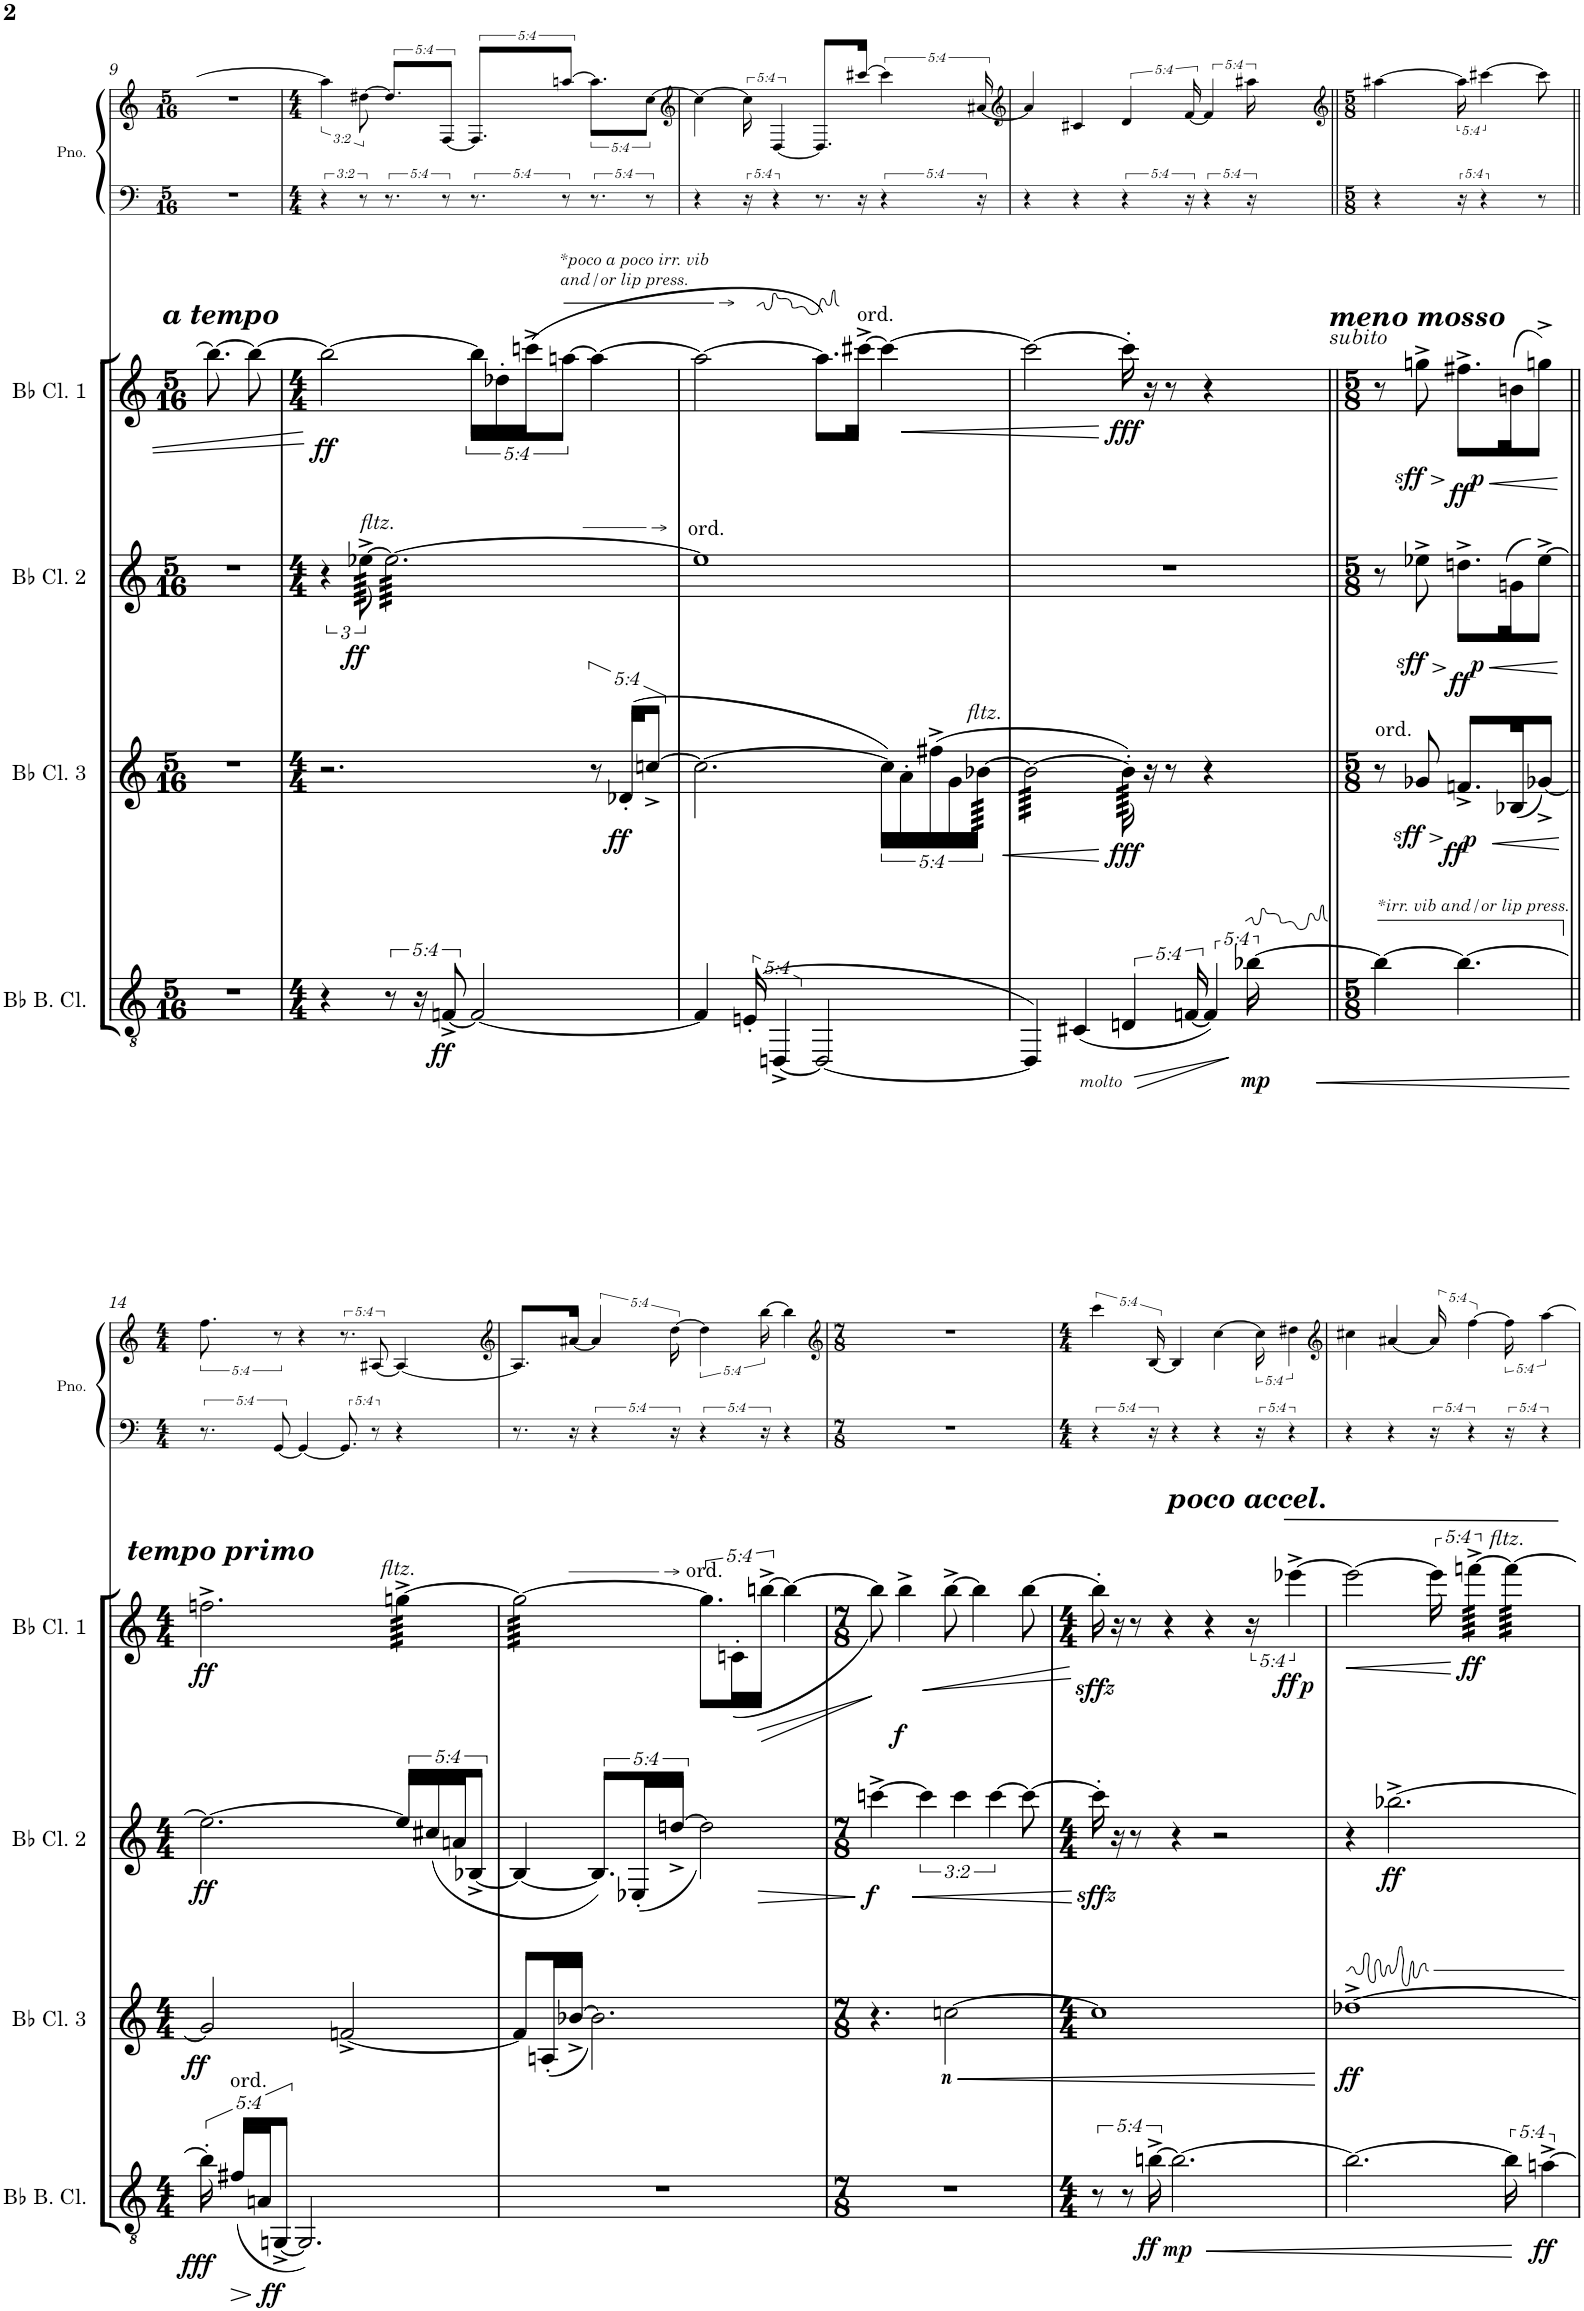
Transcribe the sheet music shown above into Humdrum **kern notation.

**kern	**dynam	**kern	**dynam	**kern	**dynam	**kern	**dynam	**kern	**kern
*part5	*part5	*part4	*part4	*part3	*part3	*part2	*part2	*part1	*part1
*staff6	*staff6	*staff5	*staff5	*staff4	*staff4	*staff3	*staff3	*staff2	*staff1
*I"Bb Bass Clarinet	*	*I"Bb Clarinet 3	*	*I"Bb Clarinet 2	*	*I"Bb Clarinet 1	*	*I"Piano	*
*I'Bb B. Cl.	*	*I'Bb Cl. 3	*	*I'Bb Cl. 2	*	*I'Bb Cl. 1	*	*I'Pno.	*
!!LO:PB:g=z
*clefGv2	*	*clefG2	*	*clefG2	*	*clefG2	*	*clefF4	*clefG2
*ITrd8c14	*	*ITrd1c2	*	*ITrd1c2	*	*ITrd1c2	*	*	*
*k[]	*	*k[]	*	*k[]	*	*k[]	*	*k[]	*k[]
*M5/16	*	*M5/16	*	*M5/16	*	*M5/16	*	*M5/16	*M5/16
=9	=9	=9	=9	=9	=9	=9	=9	=9	=9
!	!	!	!	!	!	!LO:TX:a:Bi:t=a tempo	!	!	!
16%5r	.	16%5r	.	16%5r	.	8.bb-\_	.	16%5r	16%5r
.	.	.	.	.	.	8bb-\_	.	.	.
=10	=10	=10	=10	=10	=10	=10	=10	=10	=10
*M4/4	*	*M4/4	*	*M4/4	*	*M4/4	*	*M4/4	*M4/4
!	!	!	!	!	!	!	!LO:DY:b	!	!
4r	.	2.r	.	6r	.	2bb-\_	ff	4r	6aa#\]
!	!	!	!	!LO:TX:a:i:t=fltz.	!	!	!	!	!
!	!	!	!	!	!LO:DY:b	!	!	!	!
*	*	*	*	*tremolo	*	*	*	*	*
.	.	.	.	[192ee-X^\	ff	.	.	.	[12dd#X\
.	.	.	.	192ee-X^\	.	.	.	.	.
.	.	.	.	192ee-X^\	.	.	.	.	.
.	.	.	.	192ee-X^\	.	.	.	.	.
.	.	.	.	192ee-X^\	.	.	.	.	.
.	.	.	.	192ee-X^\	.	.	.	.	.
.	.	.	.	192ee-X^\	.	.	.	.	.
.	.	.	.	192ee-X^\	.	.	.	.	.
.	.	.	.	192ee-X^\	.	.	.	.	.
.	.	.	.	192ee-X^\	.	.	.	.	.
.	.	.	.	192ee-X^\	.	.	.	.	.
.	.	.	.	192ee-X^\	.	.	.	.	.
.	.	.	.	192ee-X^\	.	.	.	.	.
.	.	.	.	192ee-X^\	.	.	.	.	.
.	.	.	.	192ee-X^\	.	.	.	.	.
.	.	.	.	192ee-X^\	.	.	.	.	.
10r	.	.	.	64ee-\LLLL	.	.	.	4r	10.dd#/L]
.	.	.	.	64ee-\	.	.	.	.	.
.	.	.	.	64ee-\	.	.	.	.	.
.	.	.	.	64ee-\	.	.	.	.	.
.	.	.	.	64ee-\	.	.	.	.	.
.	.	.	.	64ee-\	.	.	.	.	.
.	.	.	.	64ee-\	.	.	.	.	.
20r	.	.	.	.	.	.	.	.	.
.	.	.	.	64ee-\	.	.	.	.	.
.	.	.	.	64ee-\	.	.	.	.	.
.	.	.	.	64ee-\	.	.	.	.	.
!	!LO:DY:b	!	!	!	!	!	!	!	!
[10Fn^/	ff	.	.	.	.	.	.	.	[4F/
.	.	.	.	64ee-\	.	.	.	.	.
.	.	.	.	64ee-\	.	.	.	.	.
.	.	.	.	64ee-\	.	.	.	.	.
.	.	.	.	64ee-\	.	.	.	.	.
.	.	.	.	64ee-\	.	.	.	.	.
.	.	.	.	64ee-\	.	.	.	.	.
2F/_	.	.	.	64ee-\	.	20bb-\LL]	.	4r	.
.	.	.	.	64ee-\	.	.	.	.	.
.	.	.	.	64ee-\	.	.	.	.	.
.	.	.	.	64ee-\	.	.	.	.	.
.	.	.	.	.	.	20dd-X'\	.	.	.
.	.	.	.	64ee-\	.	.	.	.	.
.	.	.	.	64ee-\	.	.	.	.	.
.	.	.	.	64ee-\	.	.	.	.	.
.	.	.	.	.	.	(20cccn^\J	.	.	.
.	.	.	.	64ee-\	.	.	.	.	.
.	.	.	.	64ee-\	.	.	.	.	.
.	.	.	.	64ee-\	.	.	.	.	.
.	.	.	.	.	.	[10aan\J	.	.	[10aan/J
.	.	.	.	64ee-\	.	.	.	.	.
.	.	.	.	64ee-\	.	.	.	.	.
.	.	.	.	64ee-\	.	.	.	.	.
.	.	.	.	64ee-\	.	.	.	.	.
.	.	.	.	64ee-\	.	.	.	.	.
.	.	.	.	64ee-\	.	.	.	.	.
!	!	!	!	!	!	!LO:TX:a:i:t=*poco a poco irr. vib	!	!	!
!	!	!	!	!	!	!LO:TX:a:t=and/or lip press.	!	!	!
.	.	10r	.	64ee-\	.	4aa\_	.	4r	10.aa\L]
.	.	.	.	64ee-\	.	.	.	.	.
.	.	.	.	64ee-\	.	.	.	.	.
.	.	.	.	64ee-\	.	.	.	.	.
.	.	.	.	64ee-\	.	.	.	.	.
.	.	.	.	64ee-\	.	.	.	.	.
.	.	.	.	64ee-\	.	.	.	.	.
!	!	!	!LO:DY:b	!	!	!	!	!	!
.	.	(20d-X'/KL	ff	.	.	.	.	.	.
.	.	.	.	64ee-\	.	.	.	.	.
.	.	.	.	64ee-\	.	.	.	.	.
.	.	.	.	64ee-\	.	.	.	.	.
.	.	[10ccn^/J	.	.	.	.	.	.	[10cc\J
.	.	.	.	64ee-\	.	.	.	.	.
.	.	.	.	64ee-\	.	.	.	.	.
.	.	.	.	64ee-\	.	.	.	.	.
.	.	.	.	64ee-\	.	.	.	.	.
.	.	.	.	64ee-\	.	.	.	.	.
.	.	.	.	64ee-\JJJJ	.	.	.	.	.
*	*	*	*	*Xtremolo	*	*	*	*	*
!	!	!	!	!LO:TX:a:t=→	!	!	!	!	!
=11	=11	=11	=11	=11	=11	=11	=11	=11	=11
*	*	*	*	*	*	*	*	*	*clefG2
!	!	!	!	!LO:TX:a:t=ord.	!	!	!	!	!
4F/]	.	2.cc\_	.	1ee-]	.	2aa\_	.	4r	4cc\_
(>20En'/	.	.	.	.	.	.	.	4r	20cc\]
[5DDn^/	.	.	.	.	.	.	.	.	[5D/
!	!	!	!	!	!	!LO:TX:a:t=→	!	!	!
2DD/_	.	.	.	.	.	8.aa\L])	.	8.r	8.D/L]
!	!	!	!	!	!	!LO:TX:a:t=ord.	!	!	!
.	.	.	.	.	.	[16ccc#X^\Jk	.	16r	[16ccc#X/Jk
!	!	!	!	!	!	!	!LO:HP:b	!	!
.	.	20cc\LL])	.	.	.	4ccc#\_	<	4r	5ccc#\]
.	.	20a'\	.	.	.	.	.	.	.
.	.	(20ff#X^\	.	.	.	.	.	.	.
.	.	20g\	.	.	.	.	.	.	.
!	!	!LO:TX:a:i:t=fltz.	!	!	!	!	!	!	!
!	!	!	!LO:HP:b	!	!	!	!	!	!
*	*	*tremolo	*	*	*	*	*	*	*
.	.	[320b-X\	<	.	.	.	.	.	[20a#X/
.	.	320b-X\	.	.	.	.	.	.	.
.	.	320b-X\	.	.	.	.	.	.	.
.	.	320b-X\	.	.	.	.	.	.	.
.	.	320b-X\	.	.	.	.	.	.	.
.	.	320b-X\	.	.	.	.	.	.	.
.	.	320b-X\	.	.	.	.	.	.	.
.	.	320b-X\	.	.	.	.	.	.	.
.	.	320b-X\	.	.	.	.	.	.	.
.	.	320b-X\	.	.	.	.	.	.	.
.	.	320b-X\	.	.	.	.	.	.	.
.	.	320b-X\	.	.	.	.	.	.	.
.	.	320b-X\	.	.	.	.	.	.	.
.	.	320b-X\	.	.	.	.	.	.	.
.	.	320b-X\	.	.	.	.	.	.	.
.	.	320b-X\JJJJJJ	.	.	.	.	.	.	.
=12	=12	=12	=12	=12	=12	=12	=12	=12	=12
*	*	*	*	*	*	*	*	*	*clefG2
4DD/])	.	64b-\LLLL	.	1r	.	2ccc#\_	.	4r	4a#/]
.	.	64b-\	.	.	.	.	.	.	.
.	.	64b-\	.	.	.	.	.	.	.
.	.	64b-\	.	.	.	.	.	.	.
.	.	64b-\	.	.	.	.	.	.	.
.	.	64b-\	.	.	.	.	.	.	.
.	.	64b-\	.	.	.	.	.	.	.
.	.	64b-\	.	.	.	.	.	.	.
.	.	64b-\	.	.	.	.	.	.	.
.	.	64b-\	.	.	.	.	.	.	.
.	.	64b-\	.	.	.	.	.	.	.
.	.	64b-\	.	.	.	.	.	.	.
.	.	64b-\	.	.	.	.	.	.	.
.	.	64b-\	.	.	.	.	.	.	.
.	.	64b-\	.	.	.	.	.	.	.
.	.	64b-\	.	.	.	.	.	.	.
!LO:TX:b:i:t=molto	!	!	!	!	!	!	!	!	!
!	!LO:HP:b	!	!	!	!	!	!	!	!
(4C#X/	>	64b-\	.	.	.	.	.	4r	4c#X/
.	.	64b-\	.	.	.	.	.	.	.
.	.	64b-\	.	.	.	.	.	.	.
.	.	64b-\	.	.	.	.	.	.	.
.	.	64b-\	.	.	.	.	.	.	.
.	.	64b-\	.	.	.	.	.	.	.
.	.	64b-\	.	.	.	.	.	.	.
.	.	64b-\	.	.	.	.	.	.	.
.	.	64b-\	.	.	.	.	.	.	.
.	.	64b-\	.	.	.	.	.	.	.
.	.	64b-\	.	.	.	.	.	.	.
.	.	64b-\	.	.	.	.	.	.	.
.	.	64b-\	.	.	.	.	.	.	.
.	.	64b-\	.	.	.	.	.	.	.
.	.	64b-\	.	.	.	.	.	.	.
.	.	64b-\JJJJ	.	.	.	.	.	.	.
!	!	!	!LO:DY:n=1:b	!	!	!	!LO:DY:n=1:b	!	!
5Dn/	.	256b-'\])	[ fff	.	.	16ccc#'\]	[ fff	4r	5d/
.	.	256b-'\)	.	.	.	.	.	.	.
.	.	256b-'\)	.	.	.	.	.	.	.
.	.	256b-'\)	.	.	.	.	.	.	.
.	.	256b-'\)	.	.	.	.	.	.	.
.	.	256b-'\)	.	.	.	.	.	.	.
.	.	256b-'\)	.	.	.	.	.	.	.
.	.	256b-'\)	.	.	.	.	.	.	.
.	.	256b-'\)	.	.	.	.	.	.	.
.	.	256b-'\)	.	.	.	.	.	.	.
.	.	256b-'\)	.	.	.	.	.	.	.
.	.	256b-'\)	.	.	.	.	.	.	.
.	.	256b-'\)	.	.	.	.	.	.	.
.	.	256b-'\)	.	.	.	.	.	.	.
.	.	256b-'\)	.	.	.	.	.	.	.
.	.	256b-'\)	.	.	.	.	.	.	.
*	*	*Xtremolo	*	*	*	*	*	*	*
.	.	16r	.	.	.	16r	.	.	.
.	.	8r	.	.	.	8r	.	.	.
[20Fn/	.	.	.	.	.	.	.	.	[4f/
5F/])	.	4r	.	.	.	4r	.	4r	.
!	!LO:HP:n=1:b	!	!	!	!	!	!	!	!
!	!LO:DY:n=1:b	!	!	!	!	!	!	!	!
[20b-X\	] < mp	.	.	.	.	.	.	.	20aa#X\
=13||	=13||	=13||	=13||	=13||	=13||	=13||	=13||	=13||	=13||
*	*	*	*	*	*	*	*	*	*clefG2
*M5/8	*	*M5/8	*	*M5/8	*	*M5/8	*	*M5/8	*M5/8
!	!	!	!	!	!	!LO:TX:a:Bi:t=meno mosso	!	!	!
!	!	!	!	!	!	!LO:TX:b:i:t=subito	!	!	!
4b-\_	.	8r	.	8r	.	8r	.	4r	[4aa#X\
!	!	!	!	!	!	!LO:TX:b:i:t=s	!	!	!
!	!	!	!	!LO:TX:b:i:t=s	!	!	!	!	!
!	!	!LO:TX:b:i:t=s	!	!	!	!	!	!	!
!	!	!LO:TX:a:t=ord.	!	!	!	!	!	!	!
.	.	8g-X/	.	8ee-X^\	.	8ggn^\	.	.	.
!LO:TX:a:i:t=*irr. vib and/or lip press.	!	!	!	!	!	!	!	!	!
!	!	!	!LO:DY:b	!	!	!	!	!	!
!	!	!	!LO:DY:n=1:b	!	!LO:DY:b	!	!	!	!
!	!	!	!	!	!LO:DY:n=1:b	!	!LO:DY:b	!	!
!	!	!	!	!	!	!	!LO:DY:n=1:b	!	!
4.b-\_	.	8.fn^/L	ff p	8.ddn^\L	ff p	8.ff#X^\L	ff p	4r	20aa#\]
.	.	.	.	.	.	.	.	.	[5ccc#X\
!	!	!	!LO:HP:b	!	!LO:HP:b	!	!LO:HP:b	!	!
.	.	(16B-X/K	<	(16gn\K	<	(16bn\K	<	.	.
.	.	[8g-X^/J)	.	[8ee-^\J)	.	8ggn^\J)	.	8r	8ccc#\]
.	[	.	[	.	[	.	[	.	.
!!LO:LB:g=z
=14||	=14||	=14||	=14||	=14||	=14||	=14||	=14||	=14||	=14||
*M4/4	*	*M4/4	*	*M4/4	*	*M4/4	*	*M4/4	*M4/4
!	!	!	!	!	!	!LO:TX:a:Bi:t=tempo primo	!	!	!
!	!LO:DY:b	!	!LO:DY:b	!	!LO:DY:b	!	!LO:DY:b	!	!
20b-'\]	fff	2g-/]	ff	2.ee-\_	ff	2.ffn^\	ff	10.r	10.ff\
!LO:TX:a:t=ord.	!	!	!	!	!	!	!	!	!
!	!LO:HP:b	!	!	!	!	!	!	!	!
(20f#X/LL	>	.	.	.	.	.	.	.	.
20An/J	.	.	.	.	.	.	.	.	.
!	!LO:DY:n=1:b	!	!	!	!	!	!	!	!
[10GGn^/J	] ff	.	.	.	.	.	.	[10GG/	10r
2.GG/])	.	.	.	.	.	.	.	4GG/_	4r
.	.	[2fn^/	.	.	.	.	.	10.GG/]	10.r
.	.	.	.	.	.	.	.	10r	[10A#X/
!	!	!	!	!	!	!LO:TX:a:i:t=fltz.	!	!	!
*	*	*	*	*	*	*tremolo	*	*	*
.	.	.	.	20ee-/LL]	.	[64ggn^\LLLL	.	4r	4A#/_
.	.	.	.	.	.	64ggn^\	.	.	.
.	.	.	.	.	.	64ggn^\	.	.	.
.	.	.	.	.	.	64ggn^\	.	.	.
.	.	.	.	(20cc#X/	.	.	.	.	.
.	.	.	.	.	.	64ggn^\	.	.	.
.	.	.	.	.	.	64ggn^\	.	.	.
.	.	.	.	.	.	64ggn^\	.	.	.
.	.	.	.	20an/J	.	.	.	.	.
.	.	.	.	.	.	64ggn^\	.	.	.
.	.	.	.	.	.	64ggn^\	.	.	.
.	.	.	.	.	.	64ggn^\	.	.	.
.	.	.	.	[10B-X^/J	.	.	.	.	.
.	.	.	.	.	.	64ggn^\	.	.	.
.	.	.	.	.	.	64ggn^\	.	.	.
.	.	.	.	.	.	64ggn^\	.	.	.
.	.	.	.	.	.	64ggn^\	.	.	.
.	.	.	.	.	.	64ggn^\	.	.	.
.	.	.	.	.	.	64ggn^\JJJJ	.	.	.
=15	=15	=15	=15	=15	=15	=15	=15	=15	=15
*	*	*	*	*	*	*	*	*	*clefG2
1r	.	8f/L]	.	4B-/_	.	64gg\LLLL	.	8.r	8.A#/L]
.	.	.	.	.	.	64gg\	.	.	.
.	.	.	.	.	.	64gg\	.	.	.
.	.	.	.	.	.	64gg\	.	.	.
.	.	.	.	.	.	64gg\	.	.	.
.	.	.	.	.	.	64gg\	.	.	.
.	.	.	.	.	.	64gg\	.	.	.
.	.	.	.	.	.	64gg\	.	.	.
.	.	(<16An'/L	.	.	.	64gg\	.	.	.
.	.	.	.	.	.	64gg\	.	.	.
.	.	.	.	.	.	64gg\	.	.	.
.	.	.	.	.	.	64gg\	.	.	.
.	.	[16b-X^/JJ	.	.	.	64gg\	.	16r	[16a#X/Jk
.	.	.	.	.	.	64gg\	.	.	.
.	.	.	.	.	.	64gg\	.	.	.
.	.	.	.	.	.	64gg\	.	.	.
.	.	2.b-\])	.	10.B-/L])	.	64gg\	.	4r	5a#/]
.	.	.	.	.	.	64gg\	.	.	.
.	.	.	.	.	.	64gg\	.	.	.
.	.	.	.	.	.	64gg\	.	.	.
.	.	.	.	.	.	64gg\	.	.	.
.	.	.	.	.	.	64gg\	.	.	.
.	.	.	.	.	.	64gg\	.	.	.
.	.	.	.	.	.	64gg\	.	.	.
.	.	.	.	.	.	64gg\	.	.	.
.	.	.	.	.	.	64gg\	.	.	.
.	.	.	.	(<20E-X'/L	.	.	.	.	.
.	.	.	.	.	.	64gg\	.	.	.
.	.	.	.	.	.	64gg\	.	.	.
.	.	.	.	.	.	64gg\	.	.	.
.	.	.	.	[20ddn^/JJ	.	.	.	.	[4dd\
.	.	.	.	.	.	64gg\	.	.	.
.	.	.	.	.	.	64gg\	.	.	.
.	.	.	.	.	.	64gg\JJJJ	.	.	.
*	*	*	*	*	*	*Xtremolo	*	*	*
!	!	!	!	!	!	!LO:TX:a:t=→	!	!	!
!	!	!	!	!	!	!LO:TX:a:t=ord.	!	!	!
!	!	!	!	!	!LO:HP:b	!	!	!	!
.	.	.	.	2dd\])	>	10.gg\L]	.	4r	.
.	.	.	.	.	.	(<20cn'\L	.	.	.
!	!	!	!	!	!	!	!LO:HP:b	!	!
.	.	.	.	.	.	[20bbn^\JJ	>	.	[20bb\
.	.	.	.	.	.	4bb\_	.	4r	4bb\]
.	.	.	.	.	]	.	.	.	.
=16	=16	=16	=16	=16	=16	=16	=16	=16	=16
*	*	*	*	*	*	*	*	*	*clefG2
*M7/8	*	*M7/8	*	*M7/8	*	*M7/8	*	*M7/8	*M7/8
!	!	!	!	!	!LO:HP:b	!	!	!	!
!	!	!	!	!	!LO:DY:n=1:b	!	!	!	!
2..r	.	4.r	.	[4cccn^\	< f	8bb\])	.	2..r	2..r
!	!	!	!	!	!	!	!LO:DY:n=1:b	!	!
.	.	.	.	.	.	4bb^\	] f	.	.
.	.	.	.	6ccc\]	.	.	.	.	.
!	!	!	!LO:HP:b	!	!	!	!LO:HP:b	!	!
!	!	!	!LO:DY:n=1:b	!	!	!	!	!	!
.	.	[2ccn\	< other-dynamics	.	.	[8bb^\	<	.	.
.	.	.	.	6ccc\	.	.	.	.	.
.	.	.	.	.	.	4bb\]	.	.	.
.	.	.	.	[6ccc\	.	.	.	.	.
.	.	.	.	8ccc\_	.	[8bb\	.	.	.
.	.	.	.	.	[	.	[	.	.
=17	=17	=17	=17	=17	=17	=17	=17	=17	=17
*M4/4	*	*M4/4	*	*M4/4	*	*M4/4	*	*M4/4	*M4/4
!	!	!	!	!	!LO:DY:b	!	!LO:DY:b	!	!
10r	.	1cc]	.	16ccc'\]	sffz	16bb'\]	sffz	4r	5ccc\
.	.	.	.	16r	.	16r	.	.	.
10r	.	.	.	.	.	.	.	.	.
.	.	.	.	8r	.	8r	.	.	.
[20bn^\	.	.	.	.	.	.	.	.	[20B/
!	!LO:HP:b	!	!	!	!	!	!	!	!
!	!LO:DY:n=1:b	!	!	!	!	!	!	!	!
2.b\_	< mp	.	.	4r	.	4r	.	4r	4B/]
!	!	!	!	!	!	!LO:TX:a:Bi:t=poco accel.	!	!	!
.	.	.	.	2r	.	4r	.	4r	[4cc\
.	.	.	.	.	.	20r	.	4r	20cc\]
!	!	!	!	!	!	!	!LO:DY:b	!	!
!	!	!	!	!	!	!	!LO:DY:n=1:b	!	!
.	.	.	.	.	.	[5eee-X^\	ff p	.	5dd#X\
.	.	.	[	.	.	.	.	.	.
=18	=18	=18	=18	=18	=18	=18	=18	=18	=18
*	*	*	*	*	*	*	*	*	*clefG2
!	!	!	!LO:DY:b	!	!	!	!LO:HP:b	!	!
2.b\_	.	[1dd-X^	ff	4r	.	2eee-\_	<	4r	4cc#X\
!	!	!	!	!	!LO:DY:b	!	!	!	!
.	.	.	.	[2.bb-X^\	ff	.	.	4r	[4a#X/
.	.	.	.	.	.	20eee-\]	.	4r	20a#/]
!	!	!	!	!	!	!LO:TX:a:i:t=fltz.	!	!	!
!	!	!	!	!	!	!	!LO:DY:n=1:b	!	!
*	*	*	*	*	*	*tremolo	*	*	*
.	.	.	.	.	.	[80fffn^\LLLL	[ ff	.	[4ff\
.	.	.	.	.	.	80fffn^\	.	.	.
.	.	.	.	.	.	80fffn^\	.	.	.
.	.	.	.	.	.	80fffn^\	.	.	.
.	.	.	.	.	.	80fffn^\	.	.	.
.	.	.	.	.	.	80fffn^\	.	.	.
.	.	.	.	.	.	80fffn^\	.	.	.
.	.	.	.	.	.	80fffn^\	.	.	.
.	.	.	.	.	.	80fffn^\	.	.	.
.	.	.	.	.	.	80fffn^\	.	.	.
.	.	.	.	.	.	80fffn^\	.	.	.
.	.	.	.	.	.	80fffn^\	.	.	.
.	.	.	.	.	.	80fffn^\	.	.	.
.	.	.	.	.	.	80fffn^\	.	.	.
.	.	.	.	.	.	80fffn^\	.	.	.
.	.	.	.	.	.	80fffn^\JJJJ	.	.	.
20b\]	.	.	.	.	.	64fff\LLLL	.	4r	.
.	.	.	.	.	.	64fff\	.	.	.
.	.	.	.	.	.	64fff\	.	.	.
.	.	.	.	.	.	64fff\	.	.	.
!	!LO:DY:n=1:b	!	!	!	!	!	!	!	!
[5an^\	[ ff	.	.	.	.	.	.	.	[5aa\
.	.	.	.	.	.	64fff\	.	.	.
.	.	.	.	.	.	64fff\	.	.	.
.	.	.	.	.	.	64fff\	.	.	.
.	.	.	.	.	.	64fff\	.	.	.
.	.	.	.	.	.	64fff\	.	.	.
.	.	.	.	.	.	64fff\	.	.	.
.	.	.	.	.	.	64fff\	.	.	.
.	.	.	.	.	.	64fff\	.	.	.
.	.	.	.	.	.	64fff\	.	.	.
.	.	.	.	.	.	64fff\	.	.	.
.	.	.	.	.	.	64fff\	.	.	.
.	.	.	.	.	.	64fff\JJJJ	.	.	.
*	*	*	*	*	*	*Xtremolo	*	*	*
=	=	=	=	=	=	=	=	=	=
*-	*-	*-	*-	*-	*-	*-	*-	*-	*-
